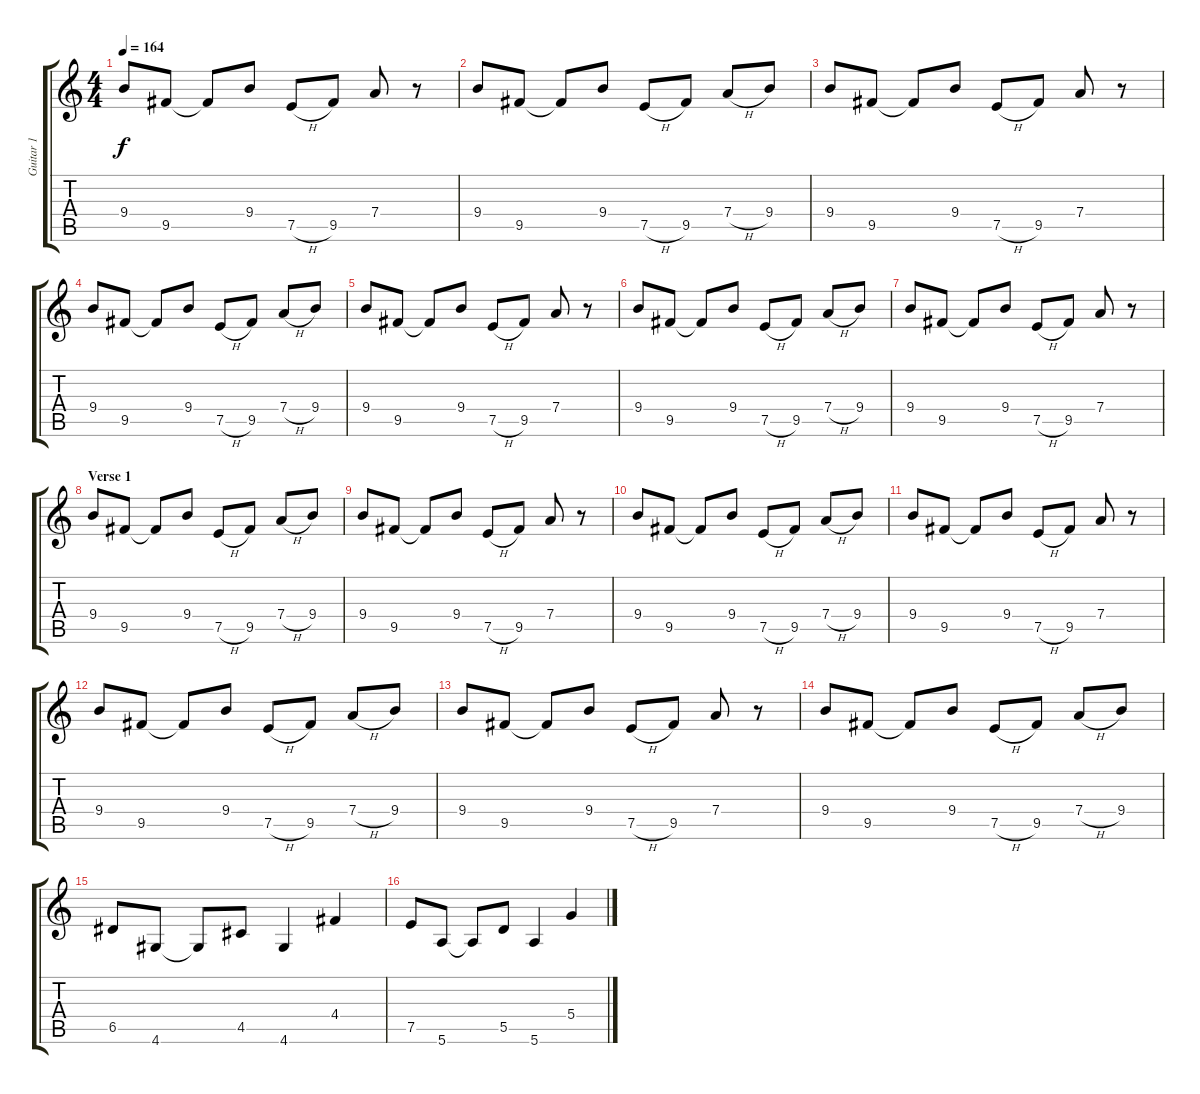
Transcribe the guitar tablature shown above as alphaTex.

\track ("Guitar 1" "Guitar 1") {instrument electricguitarjazz}
\staff {score tabs}
\tuning (E4 B3 G3 D3 A2 E2) {hide}
\ts (4 4)
\tempo 164
\clef g2
\ks c
9.4.8{dy f} 9.5.8 9.5{t}.8 9.4.8 7.5{h}.8 9.5.8 7.4.8 r.8 |
9.4.8 9.5.8 9.5{t}.8 9.4.8 7.5{h}.8 9.5.8 7.4{h}.8 9.4.8 |
9.4.8 9.5.8 9.5{t}.8 9.4.8 7.5{h}.8 9.5.8 7.4.8 r.8 |
9.4.8 9.5.8 9.5{t}.8 9.4.8 7.5{h}.8 9.5.8 7.4{h}.8 9.4.8 |
9.4.8 9.5.8 9.5{t}.8 9.4.8 7.5{h}.8 9.5.8 7.4.8 r.8 |
9.4.8 9.5.8 9.5{t}.8 9.4.8 7.5{h}.8 9.5.8 7.4{h}.8 9.4.8 |
9.4.8 9.5.8 9.5{t}.8 9.4.8 7.5{h}.8 9.5.8 7.4.8 r.8 |
\section ("" "Verse 1")
9.4.8 9.5.8 9.5{t}.8 9.4.8 7.5{h}.8 9.5.8 7.4{h}.8 9.4.8 |
9.4.8 9.5.8 9.5{t}.8 9.4.8 7.5{h}.8 9.5.8 7.4.8 r.8 |
9.4.8 9.5.8 9.5{t}.8 9.4.8 7.5{h}.8 9.5.8 7.4{h}.8 9.4.8 |
9.4.8 9.5.8 9.5{t}.8 9.4.8 7.5{h}.8 9.5.8 7.4.8 r.8 |
9.4.8 9.5.8 9.5{t}.8 9.4.8 7.5{h}.8 9.5.8 7.4{h}.8 9.4.8 |
9.4.8 9.5.8 9.5{t}.8 9.4.8 7.5{h}.8 9.5.8 7.4.8 r.8 |
9.4.8 9.5.8 9.5{t}.8 9.4.8 7.5{h}.8 9.5.8 7.4{h}.8 9.4.8 |
6.5.8 4.6.8 4.6{t}.8 4.5.8 4.6.4 4.4.4 |
7.5.8 5.6.8 5.6{t}.8 5.5.8 5.6.4 5.4.4
